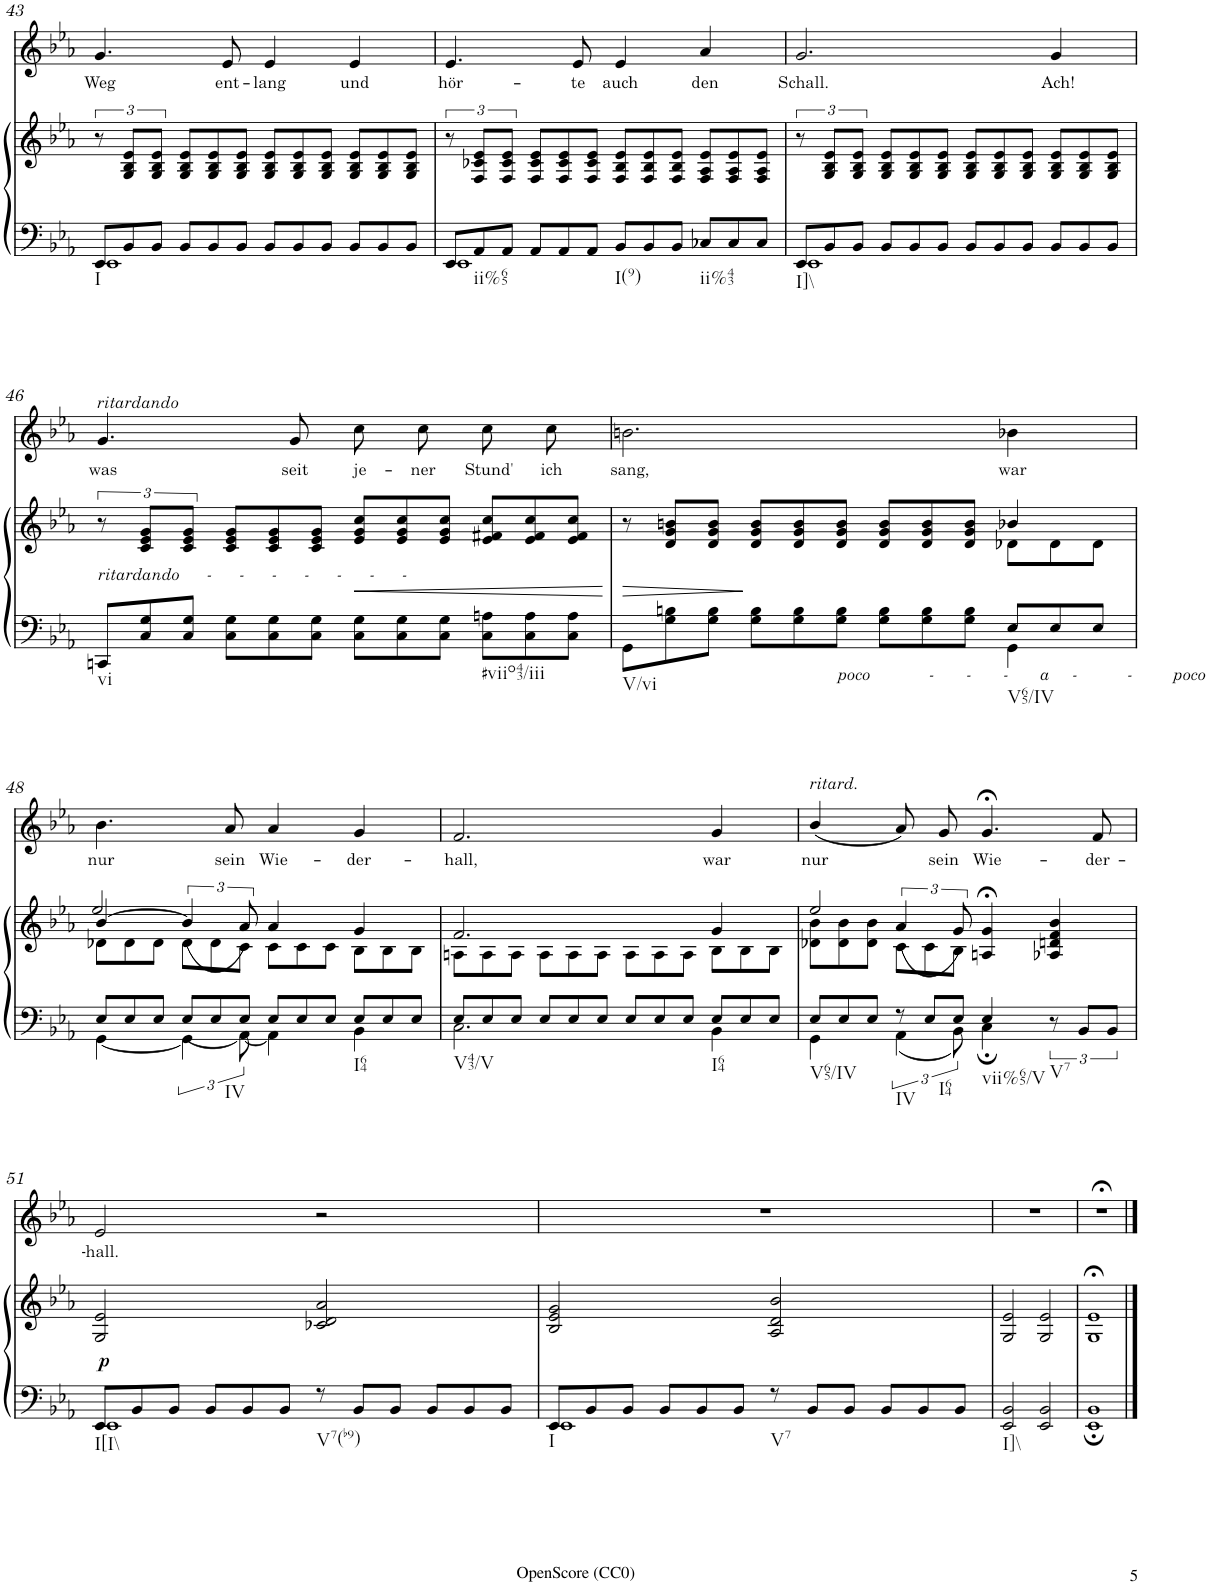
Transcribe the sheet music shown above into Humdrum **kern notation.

**kern	**kern	**dynam	**kern	**text
*part2	*part2	*part2	*part1	*part1
*staff3	*staff2	*staff2/3	*staff1	*staff1
*I"Piano	*	*	*I"Voice	*
*I'Pno	*	*	*	*
!!LO:PB:g=z
*clefF4	*clefG2	*	*clefG2	*
*k[b-e-a-]	*k[b-e-a-]	*	*k[b-e-a-]	*
*M4/4	*M4/4	*	*M4/4	*
*met(c)	*met(c)	*	*met(c)	*
*Xbrackettup	*	*	*	*
=43	=43	=43	=43	=43
*^	*	*	*	*
!LO:TX:b:t=I	!	!	!	!	!
!	!	!	!	!	!LO:LY:b
12EE-/L	1EE-	12r	.	4.g/	Weg
12BB-/	.	12G/ 12B-/ 12e-/L	.	.	.
12BB-/J	.	12G/ 12B-/ 12e-/J	.	.	.
*	*	*Xbrackettup	*	*	*
12BB-/L	.	12G/ 12B-/ 12e-/L	.	.	.
12BB-/	.	12G/ 12B-/ 12e-/	.	.	.
!	!	!	!	!	!LO:LY:b
.	.	.	.	8e-/	ent-
12BB-/J	.	12G/ 12B-/ 12e-/J	.	.	.
!	!	!	!	!	!LO:LY:b
12BB-/L	.	12G/ 12B-/ 12e-/L	.	4e-/	-lang
12BB-/	.	12G/ 12B-/ 12e-/	.	.	.
12BB-/J	.	12G/ 12B-/ 12e-/J	.	.	.
!	!	!	!	!	!LO:LY:b
12BB-/L	.	12G/ 12B-/ 12e-/L	.	4e-/	und
12BB-/	.	12G/ 12B-/ 12e-/	.	.	.
12BB-/J	.	12G/ 12B-/ 12e-/J	.	.	.
=44	=44	=44	=44	=44	=44
*	*	*brackettup	*	*	*
!	!	!	!	!	!LO:LY:b
12EE-/L	1EE-	12r	.	4.e-/	hör-
!LO:TX:b:t=ii%65	!	!	!	!	!
12AA-/	.	12F/ 12c-X/ 12e-/L	.	.	.
12AA-/J	.	12F/ 12c-/ 12e-/J	.	.	.
*	*	*Xbrackettup	*	*	*
12AA-/L	.	12F/ 12c-/ 12e-/L	.	.	.
12AA-/	.	12F/ 12c-/ 12e-/	.	.	.
!	!	!	!	!	!LO:LY:b
.	.	.	.	8e-/	-te
12AA-/J	.	12F/ 12c-/ 12e-/J	.	.	.
!LO:TX:b:t=I(9)	!	!	!	!	!
!	!	!	!	!	!LO:LY:b
12BB-/L	.	12F/ 12B-/ 12e-/L	.	4e-/	auch
12BB-/	.	12F/ 12B-/ 12e-/	.	.	.
12BB-/J	.	12F/ 12B-/ 12e-/J	.	.	.
!LO:TX:b:t=ii%43	!	!	!	!	!
!	!	!	!	!	!LO:LY:b
12C-X/L	.	12F/ 12A-/ 12e-/L	.	4a-/	den
12C-/	.	12F/ 12A-/ 12e-/	.	.	.
12C-/J	.	12F/ 12A-/ 12e-/J	.	.	.
=45	=45	=45	=45	=45	=45
*	*	*brackettup	*	*	*
!LO:TX:b:t=I]\\	!	!	!	!	!
!	!	!	!	!	!LO:LY:b
12EE-/L	1EE-	12r	.	2.g/	Schall.
12BB-/	.	12G/ 12B-/ 12e-/L	.	.	.
12BB-/J	.	12G/ 12B-/ 12e-/J	.	.	.
*	*	*Xbrackettup	*	*	*
12BB-/L	.	12G/ 12B-/ 12e-/L	.	.	.
12BB-/	.	12G/ 12B-/ 12e-/	.	.	.
12BB-/J	.	12G/ 12B-/ 12e-/J	.	.	.
12BB-/L	.	12G/ 12B-/ 12e-/L	.	.	.
12BB-/	.	12G/ 12B-/ 12e-/	.	.	.
12BB-/J	.	12G/ 12B-/ 12e-/J	.	.	.
!	!	!	!	!	!LO:LY:b
12BB-/L	.	12G/ 12B-/ 12e-/L	.	4g/	Ach!
12BB-/	.	12G/ 12B-/ 12e-/	.	.	.
12BB-/J	.	12G/ 12B-/ 12e-/J	.	.	.
*v	*v	*	*	*	*
!!LO:LB:g=z
=46	=46	=46	=46	=46
*	*brackettup	*	*	*
!	!	!	!LO:TX:a:i:t=ritardando	!
!	!LO:TX:b:i:t=ritardando      -      -      -      -      -      -      -	!	!	!
!LO:TX:b:t=vi	!	!	!	!
!	!	!	!	!LO:LY:b
12CCn/L	12r	.	4.g/	was
12C/ 12G/	12c/ 12e-/ 12g/L	.	.	.
12C/ 12G/J	12c/ 12e-/ 12g/J	.	.	.
*	*Xbrackettup	*	*	*
12C\ 12G\L	12c/ 12e-/ 12g/L	.	.	.
12C\ 12G\	12c/ 12e-/ 12g/	.	.	.
!	!	!	!	!LO:LY:b
.	.	.	8g/	seit
12C\ 12G\J	12c/ 12e-/ 12g/J	.	.	.
!	!	!LO:HP:b	!	!LO:LY:b
12C\ 12G\L	12e-/ 12g/ 12cc/L	<	8cc\L	je-
12C\ 12G\	12e-/ 12g/ 12cc/	.	.	.
!	!	!	!	!LO:LY:b
.	.	.	8cc\J	-ner
12C\ 12G\J	12e-/ 12g/ 12cc/J	.	.	.
!LO:TX:b:t=#viio43/iii	!	!	!	!
!	!	!	!	!LO:LY:b
12C\ 12An\L	12e-/ 12f#X/ 12cc/L	.	8cc\L	Stund'
12C\ 12A\	12e-/ 12f#/ 12cc/	.	.	.
!	!	!	!	!LO:LY:b
.	.	.	8cc\J	ich
12C\ 12A\J	12e-/ 12f#/ 12cc/J	.	.	.
.	.	[	.	.
=47	=47	=47	=47	=47
*^	*	*	*	*
*	*	*brackettup	*	*	*
!LO:TX:b:t=V/vi	!	!	!	!	!
!	!	!	!LO:HP:b	!	!LO:LY:b
*	*	*^	*	*	*
12GG\L	2.ryy	12r	2.ryy	>	2.bn\	sang,
12G\ 12Bn\	.	12d/ 12g/ 12bn/L	.	.	.	.
12G\ 12B\J	.	12d/ 12g/ 12b/J	.	.	.	.
*	*	*Xbrackettup	*	*	*	*
12G\ 12B\L	.	12d/ 12g/ 12b/L	.	]	.	.
12G\ 12B\	.	12d/ 12g/ 12b/	.	.	.	.
!LO:TX:b:i:t=poco             -       -       -       a     -           -         poco	!	!	!	!	!	!
12G\ 12B\J	.	12d/ 12g/ 12b/J	.	.	.	.
12G\ 12B\L	.	12d/ 12g/ 12b/L	.	.	.	.
12G\ 12B\	.	12d/ 12g/ 12b/	.	.	.	.
12G\ 12B\J	.	12d/ 12g/ 12b/J	.	.	.	.
!LO:TX:b:t=V65/IV	!	!	!	!	!	!
!	!	!	!	!	!	!LO:LY:b
12E-/L	4GG\	4b-X/	12d-X\L	.	4b-X\	war
12E-/	.	.	12d-\	.	.	.
12E-/J	.	.	12d-\J	.	.	.
!!LO:LB:g=z
=48	=48	=48	=48	=48	=48	=48
*	*	*	*^	*	*	*
!	!	!	!	!	!	!	!LO:LY:b
12E-/L	[4GG\	2ee-/	12d-X\L	[4b-/	.	4.b-\	nur
12E-/	.	.	12d-\	.	.	.	.
12E-/J	.	.	12d-\J	.	.	.	.
*	*brackettup	*	*	*brackettup	*	*	*
12E-/L	6GG\]	.	12d-\L	(6b-/]	.	.	.
!LO:TX:b:t=IV	!	!	!	!	!	!	!
12E-/	.	.	12d-\	.	.	.	.
!	!	!	!	!	!	!	!LO:LY:b
.	.	.	.	.	.	8a-/	sein
12E-/J	[12AA-\	.	12c\J	12a-/)	.	.	.
*Xbrackettup	*	*	*Xbrackettup	*	*	*	*
!	!	!	!	!	!	!	!LO:LY:b
12E-/L	4AA-\]	4a-/	12c\L	2ryy	.	4a-/	Wie-
12E-/	.	.	12c\	.	.	.	.
12E-/J	.	.	12c\J	.	.	.	.
!LO:TX:b:t=I64	!	!	!	!	!	!	!
!	!	!	!	!	!	!	!LO:LY:b
12E-/L	4BB-\	4g/	12B-\L	.	.	4g/	-der-
12E-/	.	.	12B-\	.	.	.	.
12E-/J	.	.	12B-\J	.	.	.	.
*	*	*	*v	*v	*	*	*
=49	=49	=49	=49	=49	=49	=49
!LO:TX:b:t=V43/V	!	!	!	!	!	!
!	!	!	!	!	!	!LO:LY:b
12E-/L	2.C\	2.f/	12An\L	.	2.f/	-hall,
12E-/	.	.	12A\	.	.	.
12E-/J	.	.	12A\J	.	.	.
12E-/L	.	.	12A\L	.	.	.
12E-/	.	.	12A\	.	.	.
12E-/J	.	.	12A\J	.	.	.
12E-/L	.	.	12A\L	.	.	.
12E-/	.	.	12A\	.	.	.
12E-/J	.	.	12A\J	.	.	.
!LO:TX:b:t=I64	!	!	!	!	!	!
!	!	!	!	!	!	!LO:LY:b
12E-/L	4BB-\	4g/	12B-\L	.	4g/	war
12E-/	.	.	12B-\	.	.	.
12E-/J	.	.	12B-\J	.	.	.
=50	=50	=50	=50	=50	=50	=50
*	*	*	*^	*	*	*
!	!	!	!	!	!	!LO:TX:a:i:t=ritard.	!
!LO:TX:b:t=V65/IV	!	!	!	!	!	!	!
!	!	!	!	!	!	!	!LO:LY:b
12E-/L	4GG\	2ee-/	12d-X\ 12b-\L	4ryy	.	(4b-/	nur
12E-/	.	.	12d-\ 12b-\	.	.	.	.
12E-/J	.	.	12d-\ 12b-\J	.	.	.	.
*brackettup	*	*	*	*brackettup	*	*	*
!LO:TX:b:t=IV	!	!	!	!	!	!	!
12r	6AA-\	.	12c\L	(6a-/	.	8a-/L)	.
!LO:TX:b:t=I64	!	!	!	!	!	!	!
12E-/L	.	.	12c\	.	.	.	.
!	!	!	!	!	!	!	!LO:LY:b
.	.	.	.	.	.	8g/J	sein
12E-/J	12BB-\	.	12B-\J	12g/)	.	.	.
!LO:TX:b:t=vii%65/V	!	!	!	!	!	!	!
!	!	!	!	!	!	!	!LO:LY:b
4E-/	4C;\	4An/;< 4g/;<	2ryy	2ryy	.	4.g;</	Wie-
!LO:TX:b:t=V7	!	!	!	!	!	!	!
12r	4ryy	4A-X/ 4dn/ 4f/ 4b-/	.	.	.	.	.
12BB-/L	.	.	.	.	.	.	.
!	!	!	!	!	!	!	!LO:LY:b
.	.	.	.	.	.	8f/	-der-
12BB-/J	.	.	.	.	.	.	.
*	*	*v	*v	*v	*	*	*
!!LO:LB:g=z
=51	=51	=51	=51	=51	=51
*Xbrackettup	*	*	*	*	*
!LO:TX:b:t=I[I\\	!	!	!	!	!
!	!	!	!LO:DY:b	!	!LO:LY:b
12EE-/L	1EE-	2G/ 2e-/	p	2e-/	-hall.
12BB-/	.	.	.	.	.
12BB-/J	.	.	.	.	.
12BB-/L	.	.	.	.	.
12BB-/	.	.	.	.	.
12BB-/J	.	.	.	.	.
*brackettup	*	*	*	*	*
!LO:TX:b:t=V7(b9)	!	!	!	!	!
12r	.	2c-X/ 2d/ 2a-/	.	2r	.
12BB-/L	.	.	.	.	.
12BB-/J	.	.	.	.	.
*Xbrackettup	*	*	*	*	*
12BB-/L	.	.	.	.	.
12BB-/	.	.	.	.	.
12BB-/J	.	.	.	.	.
=52	=52	=52	=52	=52	=52
!LO:TX:b:t=I	!	!	!	!	!
12EE-/L	1EE-	2B-/ 2e-/ 2g/	.	1r	.
12BB-/	.	.	.	.	.
12BB-/J	.	.	.	.	.
12BB-/L	.	.	.	.	.
12BB-/	.	.	.	.	.
12BB-/J	.	.	.	.	.
*brackettup	*	*	*	*	*
!LO:TX:b:t=V7	!	!	!	!	!
12r	.	2A-/ 2d/ 2b-/	.	.	.
12BB-/L	.	.	.	.	.
12BB-/J	.	.	.	.	.
*Xbrackettup	*	*	*	*	*
12BB-/L	.	.	.	.	.
12BB-/	.	.	.	.	.
12BB-/J	.	.	.	.	.
*v	*v	*	*	*	*
=53	=53	=53	=53	=53
!LO:TX:b:t=I]\\	!	!	!	!
2EE-/ 2BB-/	2G/ 2e-/	.	1r	.
2EE-/ 2BB-/	2G/ 2e-/	.	.	.
=54	=54	=54	=54	=54
1EE-; 1BB-;	1G;< 1e-;<	.	1r;<	.
==	==	==	==	==
*-	*-	*-	*-	*-
